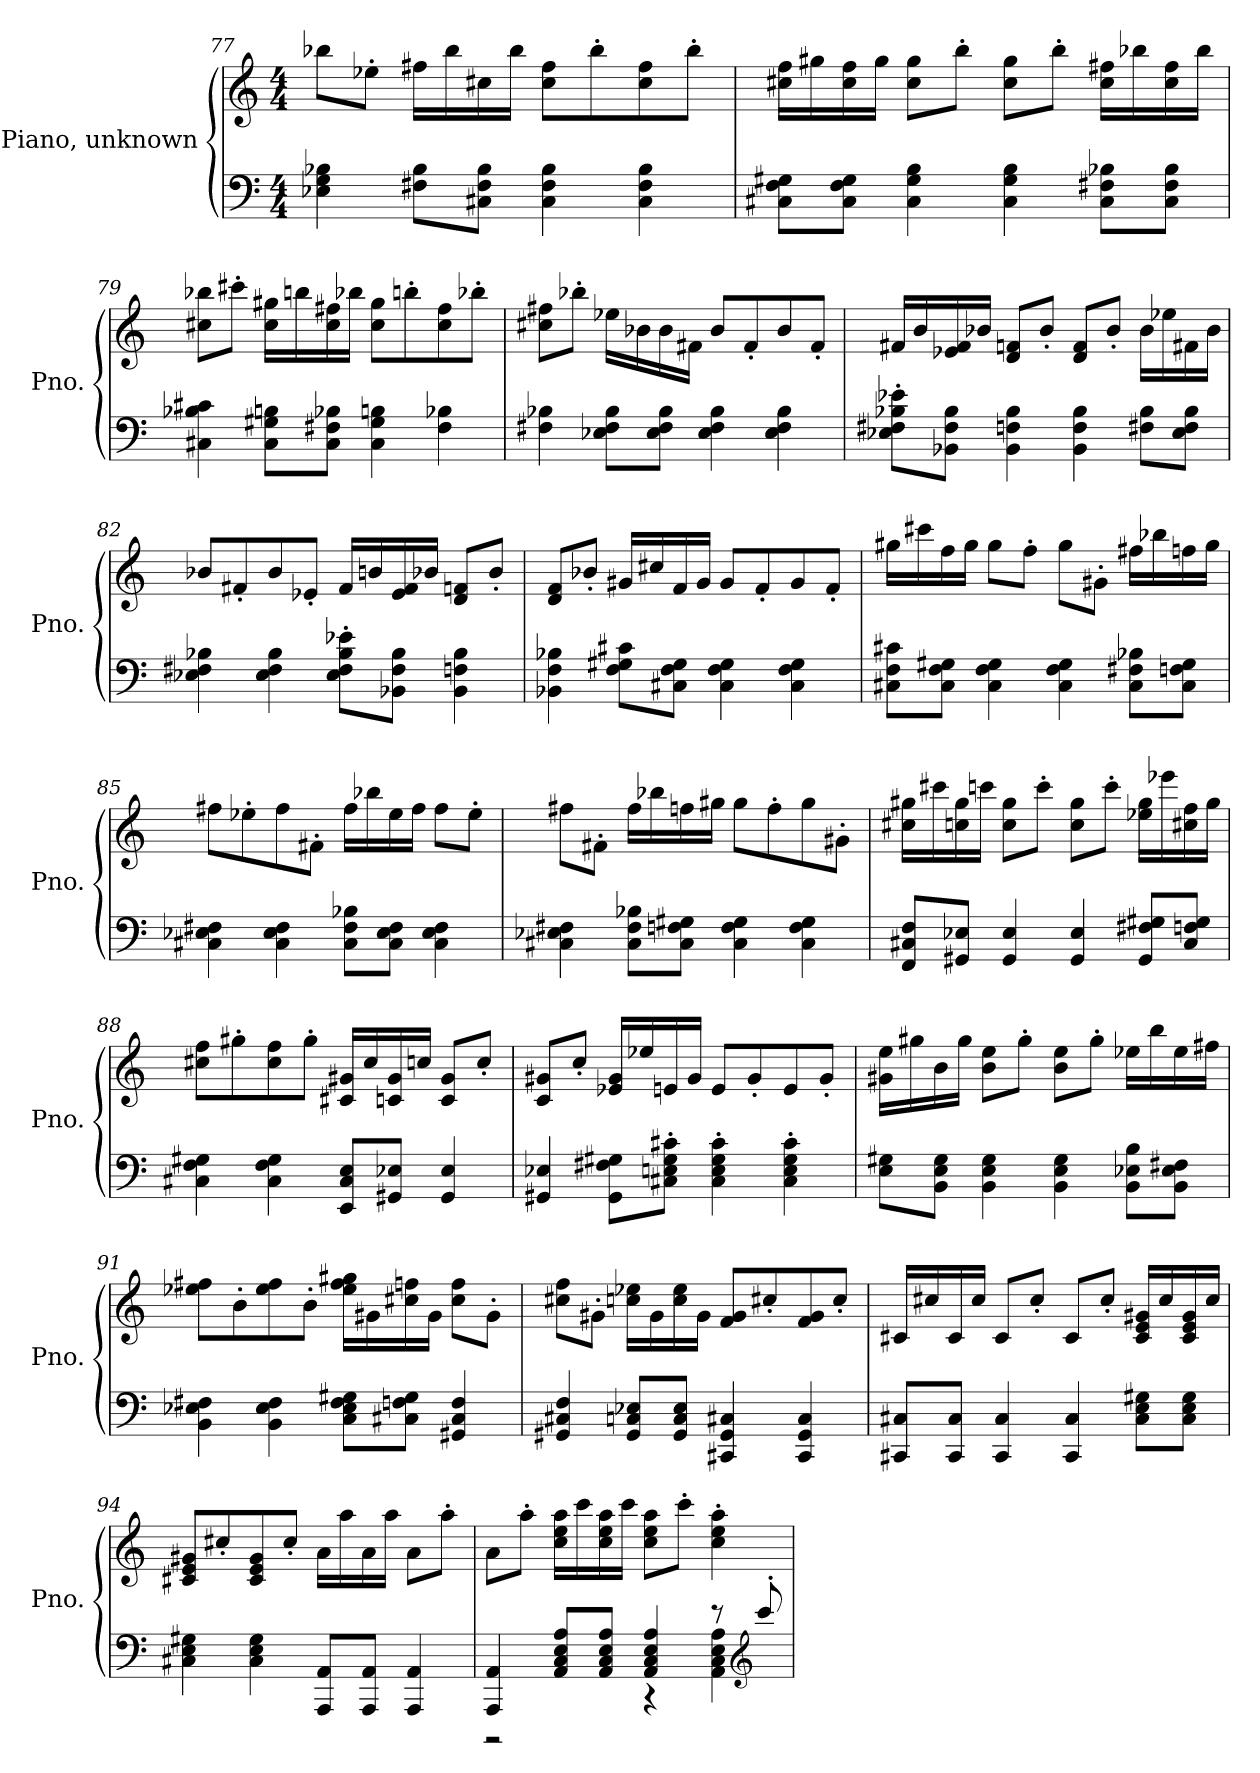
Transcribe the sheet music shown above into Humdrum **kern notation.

**kern	**kern
*part1	*part1
*staff2	*staff1
*I"Piano, unknown	*
*I'Pno.	*
*clefF4	*clefG2
*k[]	*k[]
*M4/4	*M4/4
=77	=77
4E-X\ 4G\ 4B-X\	8bb-X\L
.	8ee-X'\J
8F#X\ 8B-\L	16ff#X\LL
.	16bb-\
8C#X\ 8F#\ 8B-\J	16cc#X\
.	16bb-\JJ
4C#\ 4F#\ 4B-\	8cc#\ 8ff#\L
.	8bb-'\
4C#\ 4F#\ 4B-\	8cc#\ 8ff#\
.	8bb-'\J
!!LO:LB:g=z
=78	=78
8C#X\ 8F\ 8G#X\L	16cc#X\ 16ff\LL
.	16gg#X\
8C#\ 8F\ 8G#\J	16cc#\ 16ff\
.	16gg#\JJ
4C#\ 4G#\ 4B\	8cc#\ 8gg#\L
.	8bb'\J
4C#\ 4G#\ 4B\	8cc#\ 8gg#\L
.	8bb'\J
8C#\ 8F#X\ 8B-X\L	16cc#\ 16ff#X\LL
.	16bb-X\
8C#\ 8F#\ 8B-\J	16cc#\ 16ff#\
.	16bb-\JJ
=79	=79
4C#X\ 4B-X\ 4c#X\	8cc#X\ 8bb-X\L
.	8ccc#X'\J
8C#\ 8G#X\ 8Bn\L	16cc#\ 16gg#X\LL
.	16bbn\
8C#\ 8F#X\ 8B-X\J	16cc#\ 16ff#X\
.	16bb-X\JJ
4C#\ 4G#\ 4Bn\	8cc#\ 8gg#\L
.	8bbn'\
4F#\ 4B-X\	8cc#\ 8ff#\
.	8bb-X'\J
!!LO:LB:g=z
=80	=80
4F#X\ 4B-X\	8cc#X\ 8ff#X\L
.	8bb-X'\J
8E-X\ 8F#\ 8B-\L	16ee-X\LL
.	16b-X\
8E-\ 8F#\ 8B-\J	16b-\
.	16f#X\JJ
4E-\ 4F#\ 4B-\	8b-/L
.	8f#'/
4E-\ 4F#\ 4B-\	8b-/
.	8f#'/J
=81	=81
8E-X\' 8F#X\' 8B-X\' 8e-X\'L	16f#X/LL
.	16b/
8BB-X\ 8F#\ 8B-\J	16e-X/ 16f#/
.	16b-X/JJ
4BB-\ 4Fn\ 4B-\	8d/ 8fn/L
.	8b-'/J
4BB-\ 4F\ 4B-\	8d/ 8f/L
.	8b-'/J
8F#X\ 8B-\L	16b-\LL
.	16ee-X\
8E-\ 8F#\ 8B-\J	16f#X\
.	16b-\JJ
!!LO:PB:g=z
=82	=82
4E-X\ 4F#X\ 4B-X\	8b-X/L
.	8f#X'/
4E-\ 4F#\ 4B-\	8b-/
.	8e-X'/J
8E-\' 8F#\' 8B-\' 8e-X\'L	16f#/LL
.	16bn/
8BB-X\ 8F#\ 8B-\J	16e-/ 16f#/
.	16b-X/JJ
4BB-\ 4Fn\ 4B-\	8d/ 8fn/L
.	8b-'/J
=83	=83
4BB-X\ 4F\ 4B-X\	8d/ 8f/L
.	8b-X'/J
8F\ 8G#X\ 8c#X\L	16g#X/LL
.	16cc#X/
8C#X\ 8F\ 8G#\J	16f/
.	16g#/JJ
4C#\ 4F\ 4G#\	8g#/L
.	8f'/
4C#\ 4F\ 4G#\	8g#/
.	8f'/J
!!LO:LB:g=z
=84	=84
8C#X\ 8F\ 8c#X\L	16gg#X\LL
.	16ccc#X\
8C#\ 8F\ 8G#X\J	16ff\
.	16gg#\JJ
4C#\ 4F\ 4G#\	8gg#\L
.	8ff'\J
4C#\ 4F\ 4G#\	8gg#\L
.	8g#X'\J
8C#\ 8F#X\ 8B-X\L	16ff#X\LL
.	16bb-X\
8C#\ 8Fn\ 8G#\J	16ffn\
.	16gg#\JJ
=85	=85
4C#X\ 4E-X\ 4F#X\	8ff#X\L
.	8ee-X'\
4C#\ 4E-\ 4F#\	8ff#\
.	8f#X'\J
8C#\ 8F#\ 8B-X\L	16ff#\LL
.	16bb-X\
8C#\ 8E-\ 8F#\J	16ee-\
.	16ff#\JJ
4C#\ 4E-\ 4F#\	8ff#\L
.	8ee-'\J
!!LO:LB:g=z
=86	=86
4C#X\ 4E-X\ 4F#X\	8ff#X\L
.	8f#X'\J
8C#\ 8F#\ 8B-X\L	16ff#\LL
.	16bb-X\
8C#\ 8Fn\ 8G#X\J	16ffn\
.	16gg#X\JJ
4C#\ 4F\ 4G#\	8gg#\L
.	8ff'\
4C#\ 4F\ 4G#\	8gg#\
.	8g#X'\J
=87	=87
8FF/ 8C#X/ 8F/L	16cc#X\ 16gg#X\LL
.	16ccc#X\
8GG#X/ 8E-X/J	16ccn\ 16gg#\
.	16cccn\JJ
4GG#/ 4E-/	8cc\ 8gg#\L
.	8ccc'\J
4GG#/ 4E-/	8cc\ 8gg#\L
.	8ccc'\J
8GG#/ 8F#X/ 8G#X/L	16ee-X\ 16gg#\LL
.	16eee-X\
8C#/ 8Fn/ 8G#/J	16cc#X\ 16ff\
.	16gg#\JJ
!!LO:LB:g=z
=88	=88
4C#X\ 4F\ 4G#X\	8cc#X\ 8ff\L
.	8gg#X'\
4C#\ 4F\ 4G#\	8cc#\ 8ff\
.	8gg#'\J
8EE/ 8C#/ 8E/L	16c#X/ 16g#X/LL
.	16cc#/
8GG#X/ 8E-X/J	16cn/ 16g#/
.	16ccn/JJ
4GG#/ 4E-/	8c/ 8g#/L
.	8cc'/J
=89	=89
4GG#X/ 4E-X/	8c/ 8g#X/L
.	8cc'/J
8GG#\ 8F#X\ 8G#X\L	16e-X/ 16g#/LL
.	16ee-X/
8C#X\' 8En\' 8G#\' 8c#X\'J	16en/
.	16g#/JJ
4C#\' 4E\' 4G#\' 4c#\'	8e/L
.	8g#'/
4C#\' 4E\' 4G#\' 4c#\'	8e/
.	8g#'/J
=90	=90
8E\ 8G#X\L	16g#X\ 16ee\LL
.	16gg#X\
8BB\ 8E\ 8G#\J	16b\
.	16gg#\JJ
4BB\ 4E\ 4G#\	8b\ 8ee\L
.	8gg#'\J
4BB\ 4E\ 4G#\	8b\ 8ee\L
.	8gg#'\J
8BB\ 8E-X\ 8B\L	16ee-X\LL
.	16bb\
8BB\ 8E-\ 8F#X\J	16ee-\
.	16ff#X\JJ
!!LO:LB:g=z
=91	=91
4BB\ 4E-X\ 4F#X\	8ee-X\ 8ff#X\L
.	8b'\
4BB\ 4E-\ 4F#\	8ee-\ 8ff#\
.	8b'\J
8C\ 8E-\ 8F#\ 8G#X\L	16ee-\ 16ff#\ 16gg#X\LL
.	16g#X\
8C#X\ 8Fn\ 8G#\J	16cc#X\ 16ffn\
.	16g#\JJ
4GG#X/ 4C#/ 4F/	8cc#\ 8ff\L
.	8g#'\J
=92	=92
4GG#X/ 4C#X/ 4F/	8cc#X\ 8ff\L
.	8g#X'\J
8GG#/ 8Cn/ 8E-X/L	16ccn\ 16ee-X\LL
.	16g#\
8GG#/ 8C/ 8E-/J	16cc\ 16ee-\
.	16g#\JJ
4CC#X/ 4GG#/ 4C#X/	8f/ 8g#/L
.	8cc#X'/
4CC#/ 4GG#/ 4C#/	8f/ 8g#/
.	8cc#'/J
=93	=93
8CC#X/ 8C#X/L	16c#X/LL
.	16cc#X/
8CC#/ 8C#/J	16c#/
.	16cc#/JJ
4CC#/ 4C#/	8c#/L
.	8cc#'/J
4CC#/ 4C#/	8c#/L
.	8cc#'/J
8C#\ 8E\ 8G#X\L	16c#/ 16e/ 16g#X/LL
.	16cc#/
8C#\ 8E\ 8G#\J	16c#/ 16e/ 16g#/
.	16cc#/JJ
!!LO:LB:g=z
=94	=94
4C#X\ 4E\ 4G#X\	8c#X/ 8e/ 8g#X/L
.	8cc#X'/
4C#\ 4E\ 4G#\	8c#/ 8e/ 8g#/
.	8cc#'/J
8AAA/ 8AA/L	16a\LL
.	16aa\
8AAA/ 8AA/J	16a\
.	16aa\JJ
4AAA/ 4AA/	8a\L
.	8aa'\J
=95	=95
*^	*
4AAA/ 4AA/	2r	8a\L
.	.	8aa'\J
8AA/ 8C/ 8E/ 8A/L	.	16cc\ 16ee\ 16aa\LL
.	.	16ccc\
8AA/ 8C/ 8E/ 8A/J	.	16cc\ 16ee\ 16aa\
.	.	16ccc\JJ
4AA/ 4C/ 4E/ 4A/	4r	8cc\ 8ee\ 8aa\L
.	.	8ccc'\J
8r	4AA\ 4C\ 4E\ 4A\	4cc\' 4ee\' 4aa\'
*clefG2	*	*
8ccc'/	.	.
*v	*v	*
=	=
*-	*-
